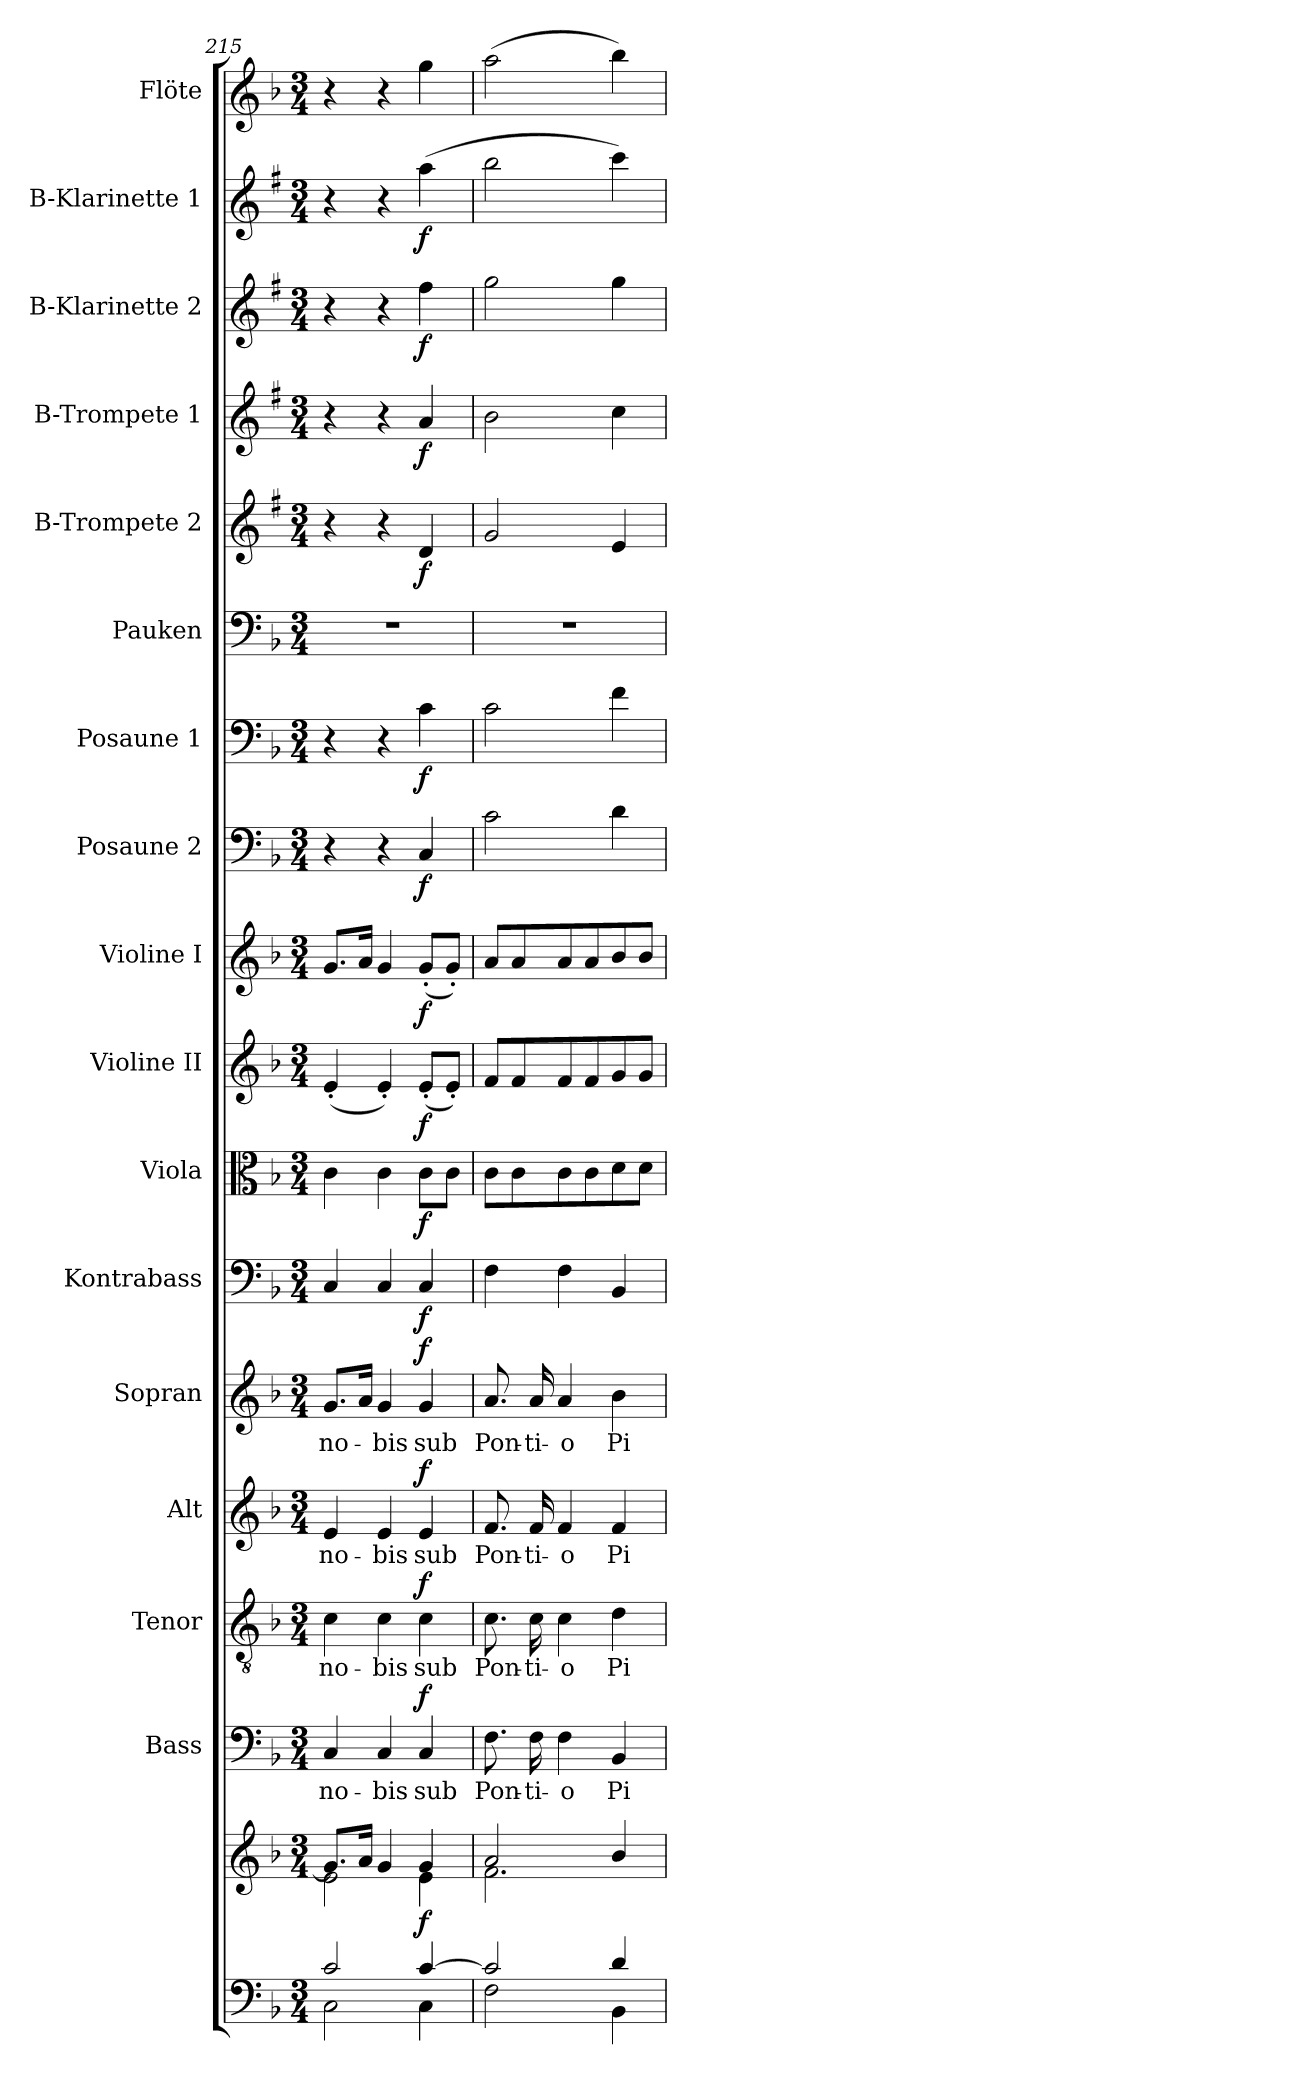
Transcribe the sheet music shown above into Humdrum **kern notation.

**kern	**kern	**dynam	**kern	**text	**dynam	**kern	**text	**dynam	**kern	**text	**dynam	**kern	**text	**dynam	**kern	**dynam	**kern	**dynam	**kern	**dynam	**kern	**dynam	**kern	**dynam	**kern	**dynam	**kern	**kern	**dynam	**kern	**dynam	**kern	**dynam	**kern	**dynam	**kern
*part17	*part17	*part17	*part16	*part16	*part16	*part15	*part15	*part15	*part14	*part14	*part14	*part13	*part13	*part13	*part12	*part12	*part11	*part11	*part10	*part10	*part9	*part9	*part8	*part8	*part7	*part7	*part6	*part5	*part5	*part4	*part4	*part3	*part3	*part2	*part2	*part1
*staff18	*staff17	*staff17/18	*staff16	*staff16	*staff16	*staff15	*staff15	*staff15	*staff14	*staff14	*staff14	*staff13	*staff13	*staff13	*staff12	*staff12	*staff11	*staff11	*staff10	*staff10	*staff9	*staff9	*staff8	*staff8	*staff7	*staff7	*staff6	*staff5	*staff5	*staff4	*staff4	*staff3	*staff3	*staff2	*staff2	*staff1
*	*	*	*I"Bass	*	*	*I"Tenor	*	*	*I"Alt	*	*	*I"Sopran	*	*	*I"Kontrabass	*	*I"Viola	*	*I"Violine II	*	*I"Violine I	*	*I"Posaune 2	*	*I"Posaune 1	*	*I"Pauken	*I"B-Trompete 2	*	*I"B-Trompete 1	*	*I"B-Klarinette 2	*	*I"B-Klarinette 1	*	*I"Flöte
*	*	*	*I'B.	*	*	*I'T.	*	*	*I'A.	*	*	*I'S.	*	*	*I'Kb.	*	*I'Vla.	*	*I'Vl. II	*	*I'Vl. I	*	*I'Pos. 2	*	*I'Pos. 1	*	*I'Pk.	*I'B Trp. 2	*	*I'B Trp. 1	*	*I'B Kl. 2	*	*I'B Kl. 1	*	*I'Fl.
*clefF4	*clefG2	*	*clefF4	*	*	*clefGv2	*	*	*clefG2	*	*	*clefG2	*	*	*clefF4	*	*clefC3	*	*clefG2	*	*clefG2	*	*clefF4	*	*clefF4	*	*clefF4	*clefG2	*	*clefG2	*	*clefG2	*	*clefG2	*	*clefG2
*	*	*	*	*	*	*	*	*	*	*	*	*	*	*	*ITrd7c12	*	*	*	*	*	*	*	*	*	*	*	*	*ITrd1c2	*	*ITrd1c2	*	*ITrd1c2	*	*ITrd1c2	*	*
*k[b-]	*k[b-]	*	*k[b-]	*	*	*k[b-]	*	*	*k[b-]	*	*	*k[b-]	*	*	*k[b-]	*	*k[b-]	*	*k[b-]	*	*k[b-]	*	*k[b-]	*	*k[b-]	*	*k[b-]	*k[b-]	*	*k[b-]	*	*k[b-]	*	*k[b-]	*	*k[b-]
*F:	*F:	*	*F:	*	*	*F:	*	*	*F:	*	*	*F:	*	*	*F:	*	*F:	*	*F:	*	*F:	*	*F:	*	*F:	*	*F:	*F:	*	*F:	*	*F:	*	*F:	*	*F:
*M3/4	*M3/4	*	*M3/4	*	*	*M3/4	*	*	*M3/4	*	*	*M3/4	*	*	*M3/4	*	*M3/4	*	*M3/4	*	*M3/4	*	*M3/4	*	*M3/4	*	*M3/4	*M3/4	*	*M3/4	*	*M3/4	*	*M3/4	*	*M3/4
=215	=215	=215	=215	=215	=215	=215	=215	=215	=215	=215	=215	=215	=215	=215	=215	=215	=215	=215	=215	=215	=215	=215	=215	=215	=215	=215	=215	=215	=215	=215	=215	=215	=215	=215	=215	=215
*^	*^	*	*	*	*	*	*	*	*	*	*	*	*	*	*	*	*	*	*	*	*	*	*	*	*	*	*	*	*	*	*	*	*	*	*	*
!	!	!	!	!	!	!LO:LY:b	!	!	!LO:LY:b	!	!	!LO:LY:b	!	!	!LO:LY:b	!	!	!	!	!	!	!	!	!	!	!	!	!	!	!	!	!	!	!	!	!	!	!
2c/	2C\	8.g/L]	2e\	.	4C/	no-	.	4c\	no-	.	4e/	no-	.	8.g/L	no-	.	4CC/	.	4c\	.	(<4e'</	.	8.g/L	.	4r	.	4r	.	2.r	4r	.	4r	.	4r	.	4r	.	4r
.	.	16a/Jk	.	.	.	.	.	.	.	.	.	.	.	16a/Jk	.	.	.	.	.	.	.	.	16a/Jk	.	.	.	.	.	.	.	.	.	.	.	.	.	.	.
!	!	!	!	!	!	!LO:LY:b	!	!	!LO:LY:b	!	!	!LO:LY:b	!	!	!LO:LY:b	!	!	!	!	!	!	!	!	!	!	!	!	!	!	!	!	!	!	!	!	!	!	!
.	.	4g/	.	.	4C/	-bis	.	4c\	-bis	.	4e/	-bis	.	4g/	-bis	.	4CC/	.	4c\	.	4e'</)	.	4g/	.	4r	.	4r	.	.	4r	.	4r	.	4r	.	4r	.	4r
!	!	!	!	!LO:DY:b	!	!LO:LY:b	!LO:DY:a	!	!LO:LY:b	!LO:DY:a	!	!LO:LY:b	!LO:DY:a	!	!LO:LY:b	!LO:DY:a	!	!LO:DY:b	!	!LO:DY:b	!	!LO:DY:b	!	!LO:DY:b	!	!LO:DY:b	!	!LO:DY:b	!	!	!LO:DY:b	!	!LO:DY:b	!	!LO:DY:b	!	!LO:DY:b	!
[>4c/	4C\	4g/	4e\	f	4C/	sub	f	4c\	sub	f	4e/	sub	f	4g/	sub	f	4CC/	f	8c\L	f	(<8e'</L	f	(<8g'</L	f	4C/	f	4c\	f	.	4c/	f	4g/	f	4ee\	f	(>4gg\	f	4gg\
.	.	.	.	.	.	.	.	.	.	.	.	.	.	.	.	.	.	.	8c\J	.	8e'</J)	.	8g'</J)	.	.	.	.	.	.	.	.	.	.	.	.	.	.	.
=216	=216	=216	=216	=216	=216	=216	=216	=216	=216	=216	=216	=216	=216	=216	=216	=216	=216	=216	=216	=216	=216	=216	=216	=216	=216	=216	=216	=216	=216	=216	=216	=216	=216	=216	=216	=216	=216	=216
!	!	!	!	!	!	!LO:LY:b	!	!	!LO:LY:b	!	!	!LO:LY:b	!	!	!LO:LY:b	!	!	!	!	!	!	!	!	!	!	!	!	!	!	!	!	!	!	!	!	!	!	!
2c/]	2F\	2a/	2.f\	.	8.F\	Pon-	.	8.c\	Pon-	.	8.f/	Pon-	.	8.a/	Pon-	.	4FF\	.	8c\L	.	8f/L	.	8a/L	.	2c\	.	2c\	.	2.r	2f/	.	2a\	.	2ff\	.	2aa\	.	(>2aa\
.	.	.	.	.	.	.	.	.	.	.	.	.	.	.	.	.	.	.	8c\	.	8f/	.	8a/	.	.	.	.	.	.	.	.	.	.	.	.	.	.	.
!	!	!	!	!	!	!LO:LY:b	!	!	!LO:LY:b	!	!	!LO:LY:b	!	!	!LO:LY:b	!	!	!	!	!	!	!	!	!	!	!	!	!	!	!	!	!	!	!	!	!	!	!
.	.	.	.	.	16F\	-ti-	.	16c\	-ti-	.	16f/	-ti-	.	16a/	-ti-	.	.	.	.	.	.	.	.	.	.	.	.	.	.	.	.	.	.	.	.	.	.	.
!	!	!	!	!	!	!LO:LY:b	!	!	!LO:LY:b	!	!	!LO:LY:b	!	!	!LO:LY:b	!	!	!	!	!	!	!	!	!	!	!	!	!	!	!	!	!	!	!	!	!	!	!
.	.	.	.	.	4F\	-o	.	4c\	-o	.	4f/	-o	.	4a/	-o	.	4FF\	.	8c\	.	8f/	.	8a/	.	.	.	.	.	.	.	.	.	.	.	.	.	.	.
.	.	.	.	.	.	.	.	.	.	.	.	.	.	.	.	.	.	.	8c\	.	8f/	.	8a/	.	.	.	.	.	.	.	.	.	.	.	.	.	.	.
!	!	!	!	!	!	!LO:LY:b	!	!	!LO:LY:b	!	!	!LO:LY:b	!	!	!LO:LY:b	!	!	!	!	!	!	!	!	!	!	!	!	!	!	!	!	!	!	!	!	!	!	!
4d/	4BB-\	4b-/	.	.	4BB-/	Pi-	.	4d\	Pi-	.	4f/	Pi-	.	4b-\	Pi-	.	4BBB-/	.	8d\	.	8g/	.	8b-/	.	4d\	.	4f\	.	.	4d/	.	4b-\	.	4ff\	.	4bb-\)	.	4bb-\)
.	.	.	.	.	.	.	.	.	.	.	.	.	.	.	.	.	.	.	8d\J	.	8g/J	.	8b-/J	.	.	.	.	.	.	.	.	.	.	.	.	.	.	.
*v	*v	*	*	*	*	*	*	*	*	*	*	*	*	*	*	*	*	*	*	*	*	*	*	*	*	*	*	*	*	*	*	*	*	*	*	*	*	*
*	*v	*v	*	*	*	*	*	*	*	*	*	*	*	*	*	*	*	*	*	*	*	*	*	*	*	*	*	*	*	*	*	*	*	*	*	*	*
=	=	=	=	=	=	=	=	=	=	=	=	=	=	=	=	=	=	=	=	=	=	=	=	=	=	=	=	=	=	=	=	=	=	=	=	=
*-	*-	*-	*-	*-	*-	*-	*-	*-	*-	*-	*-	*-	*-	*-	*-	*-	*-	*-	*-	*-	*-	*-	*-	*-	*-	*-	*-	*-	*-	*-	*-	*-	*-	*-	*-	*-
